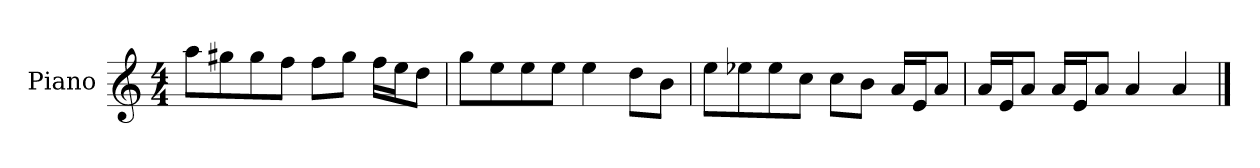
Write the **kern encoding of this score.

**kern
*part1
*staff1
*I"Piano
*I'P-no
*clefG2
*k[]
*M4/4
*MM90
=1
8aa\L
8gg#X\
8gg#\
8ff\J
8ff\L
8gg#\J
16ff\LL
16ee\J
8dd\J
=2
8gg\L
8ee\
8ee\
8ee\J
4ee\
8dd\L
8b\J
=3
8ee\L
8ee-X\
8ee-\
8cc\J
8cc\L
8b\J
16a/LL
16e/J
8a/J
=4
16a/LL
16e/J
8a/J
16a/LL
16e/J
8a/J
4a/
4a/
==
*-
